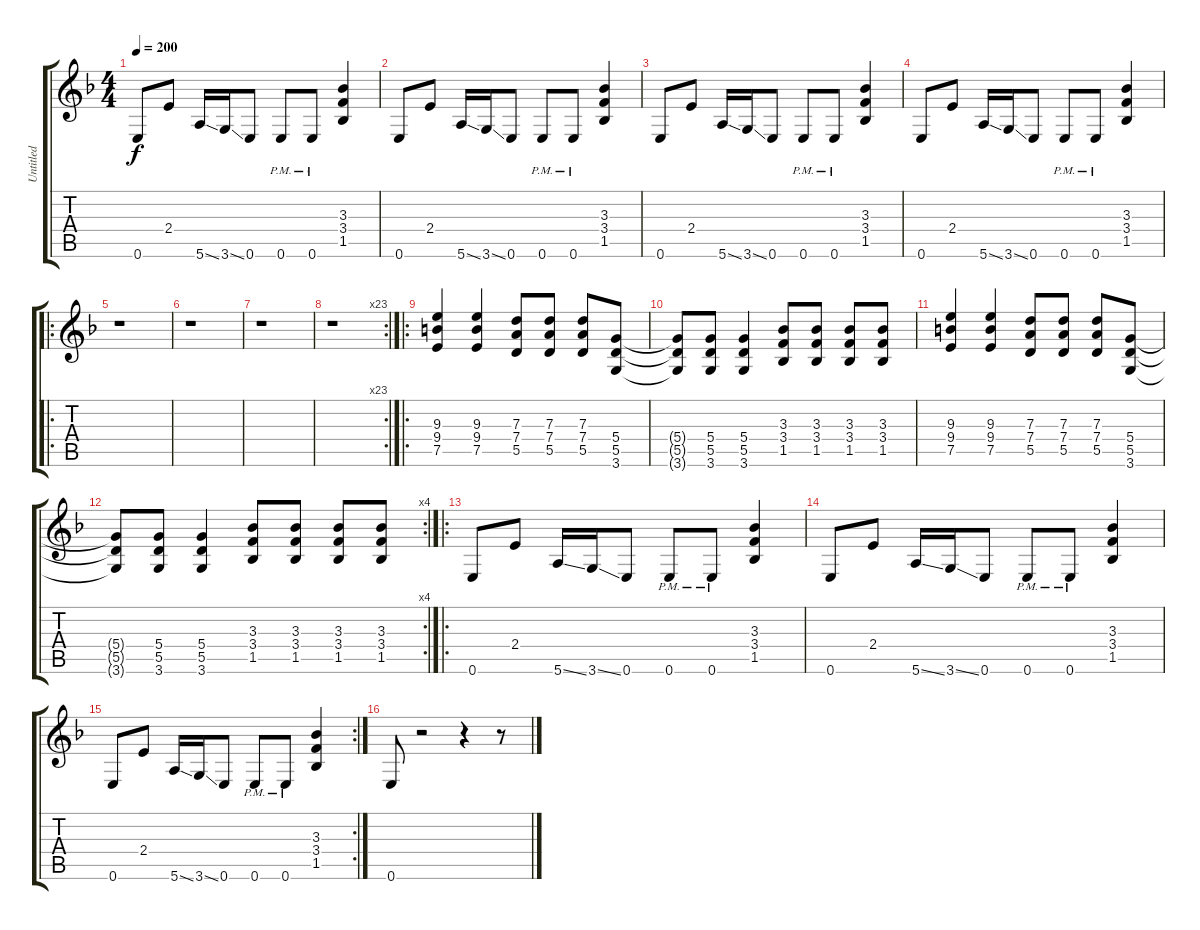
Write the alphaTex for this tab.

\track ("Untitled" "Untitled") {instrument distortionguitar}
\staff {score tabs}
\tuning (E4 B3 G3 D3 A2 E2) {hide}
\ts (4 4)
\tempo 200
\clef g2
\ks f
0.6.8{dy f} 2.4.8 5.6{ss}.16 3.6{ss}.16 0.6.8 0.6{pm}.8 0.6{pm}.8 (3.3 3.4 1.5).4 |
0.6.8 2.4.8 5.6{ss}.16 3.6{ss}.16 0.6.8 0.6{pm}.8 0.6{pm}.8 (3.3 3.4 1.5).4 |
0.6.8 2.4.8 5.6{ss}.16 3.6{ss}.16 0.6.8 0.6{pm}.8 0.6{pm}.8 (3.3 3.4 1.5).4 |
0.6.8 2.4.8 5.6{ss}.16 3.6{ss}.16 0.6.8 0.6{pm}.8 0.6{pm}.8 (3.3 3.4 1.5).4 |
\ro
r.1 |
r.1 |
r.1 |
\rc 23
r.1 |
\ro
(9.3 9.4 7.5).4 (9.3 9.4 7.5).4 (7.3 7.4 5.5).8 (7.3 7.4 5.5).8 (7.3 7.4 5.5).8 (5.4 5.5 3.6).8 |
(5.4{t} 5.5{t} 3.6{t}).8 (5.4 5.5 3.6).8 (5.4 5.5 3.6).4 (3.3 3.4 1.5).8 (3.3 3.4 1.5).8 (3.3 3.4 1.5).8 (3.3 3.4 1.5).8 |
(9.3 9.4 7.5).4 (9.3 9.4 7.5).4 (7.3 7.4 5.5).8 (7.3 7.4 5.5).8 (7.3 7.4 5.5).8 (5.4 5.5 3.6).8 |
\rc 4
(5.4{t} 5.5{t} 3.6{t}).8 (5.4 5.5 3.6).8 (5.4 5.5 3.6).4 (3.3 3.4 1.5).8 (3.3 3.4 1.5).8 (3.3 3.4 1.5).8 (3.3 3.4 1.5).8 |
\ro
0.6.8 2.4.8 5.6{ss}.16 3.6{ss}.16 0.6.8 0.6{pm}.8 0.6{pm}.8 (3.3 3.4 1.5).4 |
0.6.8 2.4.8 5.6{ss}.16 3.6{ss}.16 0.6.8 0.6{pm}.8 0.6{pm}.8 (3.3 3.4 1.5).4 |
\rc 2
0.6.8 2.4.8 5.6{ss}.16 3.6{ss}.16 0.6.8 0.6{pm}.8 0.6{pm}.8 (3.3 3.4 1.5).4 |
0.6.8 r.2 r.4 r.8
